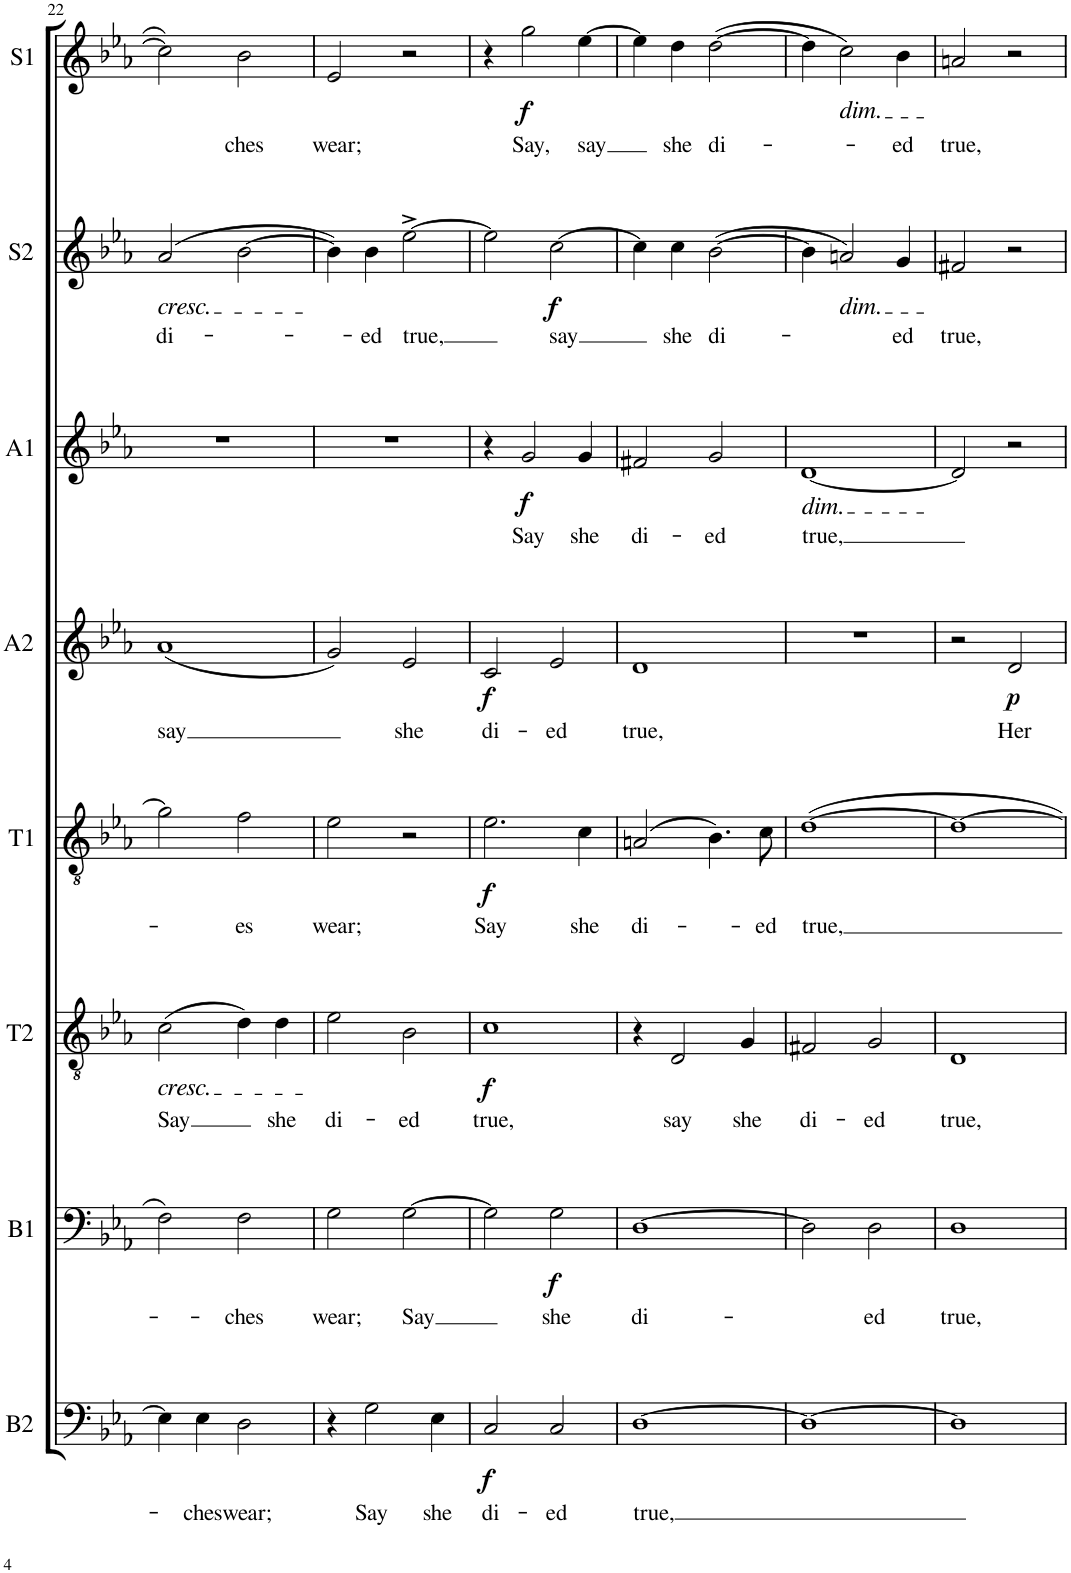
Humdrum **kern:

**kern	**text	**dynam	**kern	**text	**dynam	**kern	**text	**dynam	**kern	**text	**dynam	**kern	**text	**dynam	**kern	**text	**dynam	**kern	**text	**dynam	**kern	**text	**dynam
*part8	*part8	*part8	*part7	*part7	*part7	*part6	*part6	*part6	*part5	*part5	*part5	*part4	*part4	*part4	*part3	*part3	*part3	*part2	*part2	*part2	*part1	*part1	*part1
*staff8	*staff8	*staff8	*staff7	*staff7	*staff7	*staff6	*staff6	*staff6	*staff5	*staff5	*staff5	*staff4	*staff4	*staff4	*staff3	*staff3	*staff3	*staff2	*staff2	*staff2	*staff1	*staff1	*staff1
*I"Bass 2	*	*	*I"Bass 1	*	*	*I"Tenor 2	*	*	*I"Tenor 1	*	*	*I"Alt 2	*	*	*I"Alt 1	*	*	*I"Sopran 2	*	*	*I"Sopran 1	*	*
*I'B2	*	*	*I'B1	*	*	*I'T2	*	*	*I'T1	*	*	*I'A2	*	*	*I'A1	*	*	*I'S2	*	*	*I'S1	*	*
!!LO:PB:g=z
*clefF4	*	*	*clefF4	*	*	*clefGv2	*	*	*clefGv2	*	*	*clefG2	*	*	*clefG2	*	*	*clefG2	*	*	*clefG2	*	*
*k[b-e-a-]	*	*	*k[b-e-a-]	*	*	*k[b-e-a-]	*	*	*k[b-e-a-]	*	*	*k[b-e-a-]	*	*	*k[b-e-a-]	*	*	*k[b-e-a-]	*	*	*k[b-e-a-]	*	*
*E-:	*	*	*E-:	*	*	*E-:	*	*	*E-:	*	*	*E-:	*	*	*E-:	*	*	*E-:	*	*	*E-:	*	*
*M2/2	*	*	*M2/2	*	*	*M2/2	*	*	*M2/2	*	*	*M2/2	*	*	*M2/2	*	*	*M2/2	*	*	*M2/2	*	*
*met(c|)	*	*	*met(c|)	*	*	*met(c|)	*	*	*met(c|)	*	*	*met(c|)	*	*	*met(c|)	*	*	*met(c|)	*	*	*met(c|)	*	*
=22	=22	=22	=22	=22	=22	=22	=22	=22	=22	=22	=22	=22	=22	=22	=22	=22	=22	=22	=22	=22	=22	=22	=22
!	!	!	!	!	!	!	!	!	!	!	!	!	!	!	!	!	!	!LO:TX:b:i:t=cresc.	!	!	!	!	!
!	!	!	!	!	!	!LO:TX:b:i:t=cresc.	!	!	!	!	!	!	!	!	!	!	!	!	!	!	!	!	!
!	!LO:LY:b	!	!	!LO:LY:b	!	!	!LO:LY:b	!	!	!LO:LY:b	!	!	!LO:LY:b	!	!	!	!	!	!LO:LY:b	!	!	!LO:LY:b	!
4E-\]	-­	.	2F\	-­-	.	(2c\	Say	.	2g\]	-­	.	(1a-	say	.	1r	.	.	(2a-/	di-	.	2cc\]	­	.
!	!LO:LY:b	!	!	!	!	!	!	!	!	!	!	!	!	!	!	!	!	!	!	!	!	!	!
4E-\	ches	.	.	.	.	.	.	.	.	.	.	.	.	.	.	.	.	.	.	.	.	.	.
!	!LO:LY:b	!	!	!LO:LY:b	!	!	!	!	!	!LO:LY:b	!	!	!	!	!	!	!	!	!LO:LY:b	!	!	!LO:LY:b	!
2D\	wear;	.	2F\	-ches	.	4d\)	.	.	2f\	es	.	.	.	.	.	.	.	[2b-\	-­-	.	2b-\	ches	.
!	!	!	!	!	!	!	!LO:LY:b	!	!	!	!	!	!	!	!	!	!	!	!	!	!	!	!
.	.	.	.	.	.	4d\	she	.	.	.	.	.	.	.	.	.	.	.	.	.	.	.	.
=23	=23	=23	=23	=23	=23	=23	=23	=23	=23	=23	=23	=23	=23	=23	=23	=23	=23	=23	=23	=23	=23	=23	=23
!	!	!	!	!LO:LY:b	!	!	!LO:LY:b	!	!	!LO:LY:b	!	!	!	!	!	!	!	!	!LO:LY:b	!	!	!LO:LY:b	!
4r	.	.	2G\	wear;	.	2e-\	di-	.	2e-\	wear;	.	2g/)	.	.	1r	.	.	4b-\])	-­-	.	2e-/	wear;	.
!	!LO:LY:b	!	!	!	!	!	!	!	!	!	!	!	!	!	!	!	!	!	!LO:LY:b	!	!	!	!
2G\	Say	.	.	.	.	.	.	.	.	.	.	.	.	.	.	.	.	4b-\	-ed	.	.	.	.
!	!	!	!	!LO:LY:b	!	!	!LO:LY:b	!	!	!	!	!	!LO:LY:b	!	!	!	!	!	!LO:LY:b	!	!	!	!
.	.	.	[2G\	Say	.	2B-\	-ed	.	2r	.	.	2e-/	she	.	.	.	.	[2ee-^\	true,	.	2r	.	.
!	!LO:LY:b	!	!	!	!	!	!	!	!	!	!	!	!	!	!	!	!	!	!	!	!	!	!
4E-\	she	.	.	.	.	.	.	.	.	.	.	.	.	.	.	.	.	.	.	.	.	.	.
=24	=24	=24	=24	=24	=24	=24	=24	=24	=24	=24	=24	=24	=24	=24	=24	=24	=24	=24	=24	=24	=24	=24	=24
!	!LO:LY:b	!LO:DY:b	!	!	!	!	!LO:LY:b	!LO:DY:b	!	!LO:LY:b	!LO:DY:b	!	!LO:LY:b	!LO:DY:b	!	!	!	!	!	!	!	!	!
2C/	di-	f	2G\]	.	.	1c	true,	f	2.e-\	Say	f	2c/	di-	f	4r	.	.	2ee-\]	.	.	4r	.	.
!	!	!	!	!	!	!	!	!	!	!	!	!	!	!	!	!LO:LY:b	!LO:DY:b	!	!	!	!	!LO:LY:b	!LO:DY:b
.	.	.	.	.	.	.	.	.	.	.	.	.	.	.	2g/	Say	f	.	.	.	2gg\	Say,	f
!	!LO:LY:b	!	!	!LO:LY:b	!LO:DY:b	!	!	!	!	!	!	!	!LO:LY:b	!	!	!	!	!	!LO:LY:b	!LO:DY:b	!	!	!
2C/	-ed	.	2G\	she	f	.	.	.	.	.	.	2e-/	-ed	.	.	.	.	[2cc\	say	f	.	.	.
!	!	!	!	!	!	!	!	!	!	!LO:LY:b	!	!	!	!	!	!LO:LY:b	!	!	!	!	!	!LO:LY:b	!
.	.	.	.	.	.	.	.	.	4c\	she	.	.	.	.	4g/	she	.	.	.	.	[4ee-\	say	.
=25	=25	=25	=25	=25	=25	=25	=25	=25	=25	=25	=25	=25	=25	=25	=25	=25	=25	=25	=25	=25	=25	=25	=25
!	!LO:LY:b	!	!	!LO:LY:b	!	!	!	!	!	!LO:LY:b	!	!	!LO:LY:b	!	!	!LO:LY:b	!	!	!	!	!	!	!
[1D	true,	.	[1D	di-	.	4r	.	.	(2An/	di-	.	1d	true,	.	2f#X/	di-	.	4cc\]	.	.	4ee-\]	.	.
!	!	!	!	!	!	!	!LO:LY:b	!	!	!	!	!	!	!	!	!	!	!	!LO:LY:b	!	!	!LO:LY:b	!
.	.	.	.	.	.	2D/	say	.	.	.	.	.	.	.	.	.	.	4cc\	she	.	4dd\	she	.
!	!	!	!	!	!	!	!	!	!	!LO:LY:b	!	!	!	!	!	!LO:LY:b	!	!	!LO:LY:b	!	!	!LO:LY:b	!
.	.	.	.	.	.	.	.	.	4.B-\)	-­-	.	.	.	.	2g/	-ed	.	([2b-\	di-	.	([2dd\	di-	.
!	!	!	!	!	!	!	!LO:LY:b	!	!	!	!	!	!	!	!	!	!	!	!	!	!	!	!
.	.	.	.	.	.	4G/	she	.	.	.	.	.	.	.	.	.	.	.	.	.	.	.	.
!	!	!	!	!	!	!	!	!	!	!LO:LY:b	!	!	!	!	!	!	!	!	!	!	!	!	!
.	.	.	.	.	.	.	.	.	8c\	-ed	.	.	.	.	.	.	.	.	.	.	.	.	.
=26	=26	=26	=26	=26	=26	=26	=26	=26	=26	=26	=26	=26	=26	=26	=26	=26	=26	=26	=26	=26	=26	=26	=26
!	!	!	!	!	!	!	!	!	!	!	!	!	!	!	!LO:TX:b:i:t=dim.	!	!	!	!	!	!	!	!
!	!	!	!	!LO:LY:b	!	!	!LO:LY:b	!	!	!LO:LY:b	!	!	!	!	!	!LO:LY:b	!	!	!	!	!	!	!
1D_	.	.	2D\]	-­	.	2F#X/	di-	.	[1d	true,	.	1r	.	.	[1d	true,	.	4b-\]	.	.	4dd\]	.	.
!	!	!	!	!	!	!	!	!	!	!	!	!	!	!	!	!	!	!	!	!	!LO:TX:b:i:t=dim.	!	!
!	!	!	!	!	!	!	!	!	!	!	!	!	!	!	!	!	!	!LO:TX:b:i:t=dim.	!	!	!	!	!
!	!	!	!	!	!	!	!	!	!	!	!	!	!	!	!	!	!	!	!LO:LY:b	!	!	!	!
.	.	.	.	.	.	.	.	.	.	.	.	.	.	.	.	.	.	2an/)	-­	.	2cc\)	.	.
!	!	!	!	!LO:LY:b	!	!	!LO:LY:b	!	!	!	!	!	!	!	!	!	!	!	!	!	!	!	!
.	.	.	2D\	ed	.	2G/	-ed	.	.	.	.	.	.	.	.	.	.	.	.	.	.	.	.
!	!	!	!	!	!	!	!	!	!	!	!	!	!	!	!	!	!	!	!LO:LY:b	!	!	!LO:LY:b	!
.	.	.	.	.	.	.	.	.	.	.	.	.	.	.	.	.	.	4g/	ed	.	4b-\	-ed	.
=27	=27	=27	=27	=27	=27	=27	=27	=27	=27	=27	=27	=27	=27	=27	=27	=27	=27	=27	=27	=27	=27	=27	=27
!	!	!	!	!LO:LY:b	!	!	!LO:LY:b	!	!	!	!	!	!	!	!	!	!	!	!LO:LY:b	!	!	!LO:LY:b	!
1D]	.	.	1D	true,	.	1D	true,	.	1d_	.	.	2r	.	.	2d/]	.	.	2f#X/	true,	.	2an/	true,	.
!	!	!	!	!	!	!	!	!	!	!	!	!	!LO:LY:b	!LO:DY:b	!	!	!	!	!	!	!	!	!
.	.	.	.	.	.	.	.	.	.	.	.	2d/	Her	p	2r	.	.	2r	.	.	2r	.	.
=	=	=	=	=	=	=	=	=	=	=	=	=	=	=	=	=	=	=	=	=	=	=	=
*-	*-	*-	*-	*-	*-	*-	*-	*-	*-	*-	*-	*-	*-	*-	*-	*-	*-	*-	*-	*-	*-	*-	*-
